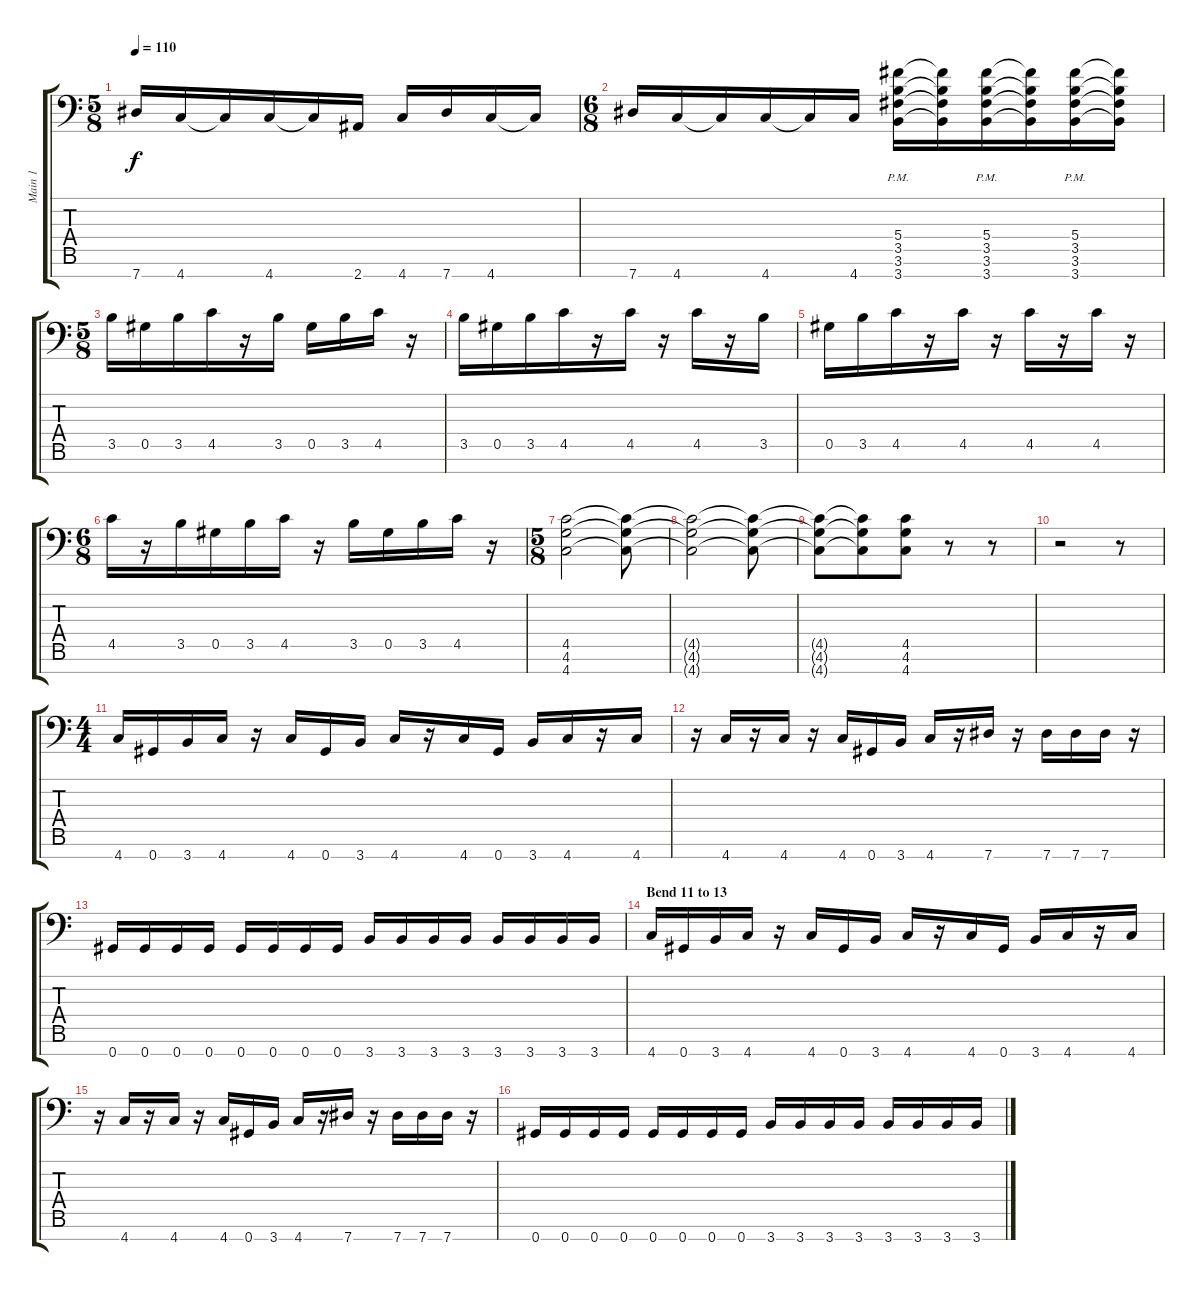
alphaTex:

\track ("Main 1" "Main 1") {instrument distortionguitar}
\staff {score tabs}
\tuning (Eb4 Bb3 Gb3 Db3 Ab2 Eb2 Ab1) {hide}
\ts (5 8)
\tempo 110
\clef f4
\ks c
7.7.16{dy f} 4.7.16 4.7{t}.16 4.7.16 4.7{t}.16 2.7.16 4.7.16 7.7.16 4.7.16 4.7{t}.16 |
\ts (6 8)
7.7.16 4.7.16 4.7{t}.16 4.7.16 4.7{t}.16 4.7.16 (5.4{pm} 3.5{pm} 3.6{pm} 3.7{pm}).16 (5.4{t} 3.5{t} 3.6{t} 3.7{t}).16 (5.4{pm} 3.5{pm} 3.6{pm} 3.7{pm}).16 (5.4{t} 3.5{t} 3.6{t} 3.7{t}).16 (5.4{pm} 3.5{pm} 3.6{pm} 3.7{pm}).16 (5.4{t} 3.5{t} 3.6{t} 3.7{t}).16 |
\ts (5 8)
3.5.16 0.5.16 3.5.16 4.5.16 r.16 3.5.16 0.5.16 3.5.16 4.5.16 r.16 |
3.5.16 0.5.16 3.5.16 4.5.16 r.16 4.5.16 r.16 4.5.16 r.16 3.5.16 |
0.5.16 3.5.16 4.5.16 r.16 4.5.16 r.16 4.5.16 r.16 4.5.16 r.16 |
\ts (6 8)
4.5.16 r.16 3.5.16 0.5.16 3.5.16 4.5.16 r.16 3.5.16 0.5.16 3.5.16 4.5.16 r.16 |
\ts (5 8)
(4.5 4.6 4.7).2 (4.5{t} 4.6{t} 4.7{t}).8 |
(4.5{t} 4.6{t} 4.7{t}).2 (4.5{t} 4.6{t} 4.7{t}).8 |
(4.5{t} 4.6{t} 4.7{t}).8 (4.5{t} 4.6{t} 4.7{t}).8 (4.5 4.6 4.7).8 r.8 r.8 |
r.2 r.8 |
\ts (4 4)
4.7.16 0.7.16 3.7.16 4.7.16 r.16 4.7.16 0.7.16 3.7.16 4.7.16 r.16 4.7.16 0.7.16 3.7.16 4.7.16 r.16 4.7.16 |
r.16 4.7.16 r.16 4.7.16 r.16 4.7.16 0.7.16 3.7.16 4.7.16 r.16 7.7.16 r.16 7.7.16 7.7.16 7.7.16 r.16 |
0.7.16 0.7.16 0.7.16 0.7.16 0.7.16 0.7.16 0.7.16 0.7.16 3.7.16 3.7.16 3.7.16 3.7.16 3.7.16 3.7.16 3.7.16 3.7.16 |
\section ("" "Bend 11 to 13")
4.7.16 0.7.16 3.7.16 4.7.16 r.16 4.7.16 0.7.16 3.7.16 4.7.16 r.16 4.7.16 0.7.16 3.7.16 4.7.16 r.16 4.7.16 |
r.16 4.7.16 r.16 4.7.16 r.16 4.7.16 0.7.16 3.7.16 4.7.16 r.16 7.7.16 r.16 7.7.16 7.7.16 7.7.16 r.16 |
0.7.16 0.7.16 0.7.16 0.7.16 0.7.16 0.7.16 0.7.16 0.7.16 3.7.16 3.7.16 3.7.16 3.7.16 3.7.16 3.7.16 3.7.16 3.7.16
